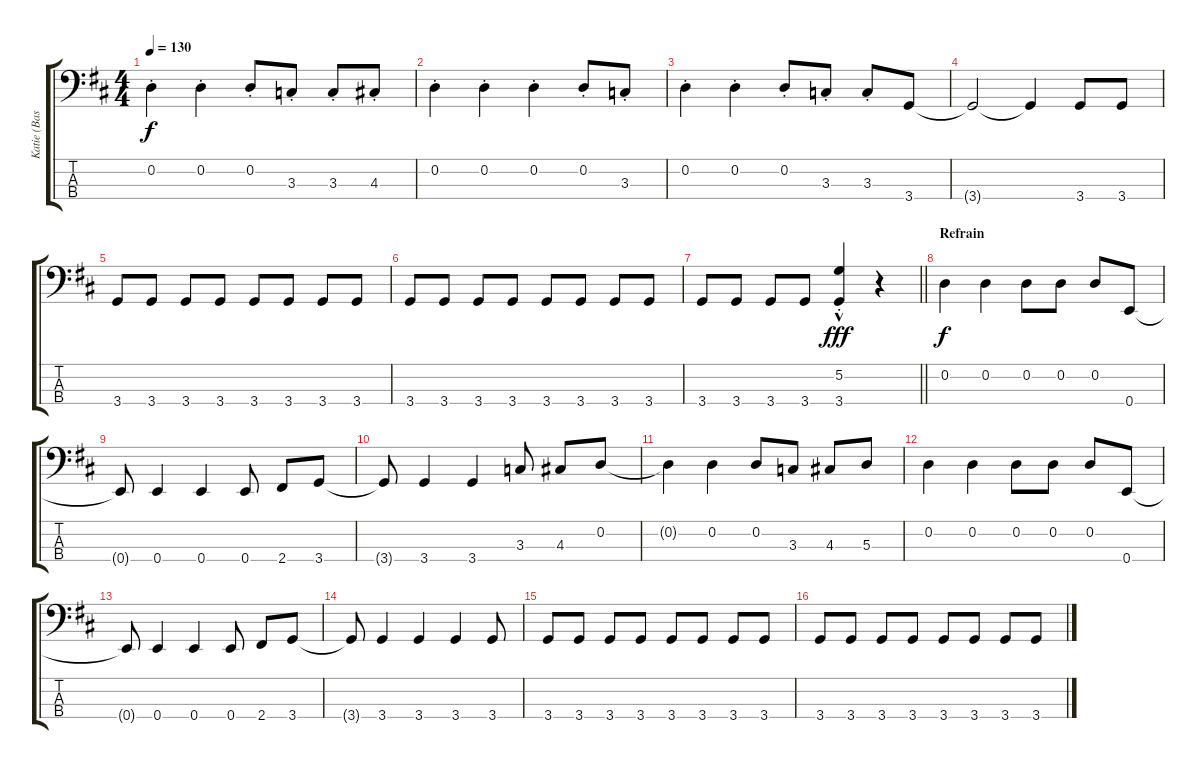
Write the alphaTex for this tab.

\track ("Katie (Bass)" "Katie (Bas") {instrument electricbassfinger}
\staff {score tabs}
\tuning (G2 D2 A1 E1) {hide}
\ts (4 4)
\tempo 130
\clef f4
\ks d
0.2{st}.4{dy f} 0.2{st}.4 0.2{st}.8 3.3{st}.8 3.3{st}.8 4.3{st}.8 |
0.2{st}.4 0.2{st}.4 0.2{st}.4 0.2{st}.8 3.3{st}.8 |
0.2{st}.4 0.2{st}.4 0.2{st}.8 3.3{st}.8 3.3{st}.8 3.4.8 |
3.4{t}.2 3.4{t}.4 3.4.8 3.4.8 |
3.4.8 3.4.8 3.4.8 3.4.8 3.4.8 3.4.8 3.4.8 3.4.8 |
3.4.8 3.4.8 3.4.8 3.4.8 3.4.8 3.4.8 3.4.8 3.4.8 |
\barLineRight lightlight
3.4.8 3.4.8 3.4.8 3.4.8 (5.2{hac st} 3.4{hac st}).4{dy fff} r.4 |
\section ("" "Refrain")
0.2.4{dy f} 0.2.4 0.2.8 0.2.8 0.2.8 0.4.8 |
0.4{t}.8 0.4.4 0.4.4 0.4.8 2.4.8 3.4.8 |
3.4{t}.8 3.4.4 3.4.4 3.3.8 4.3.8 0.2.8 |
0.2{t}.4 0.2.4 0.2.8 3.3.8 4.3.8 5.3.8 |
0.2.4 0.2.4 0.2.8 0.2.8 0.2.8 0.4.8 |
0.4{t}.8 0.4.4 0.4.4 0.4.8 2.4.8 3.4.8 |
3.4{t}.8 3.4.4 3.4.4 3.4.4 3.4.8 |
3.4.8 3.4.8 3.4.8 3.4.8 3.4.8 3.4.8 3.4.8 3.4.8 |
3.4.8 3.4.8 3.4.8 3.4.8 3.4.8 3.4.8 3.4.8 3.4.8
